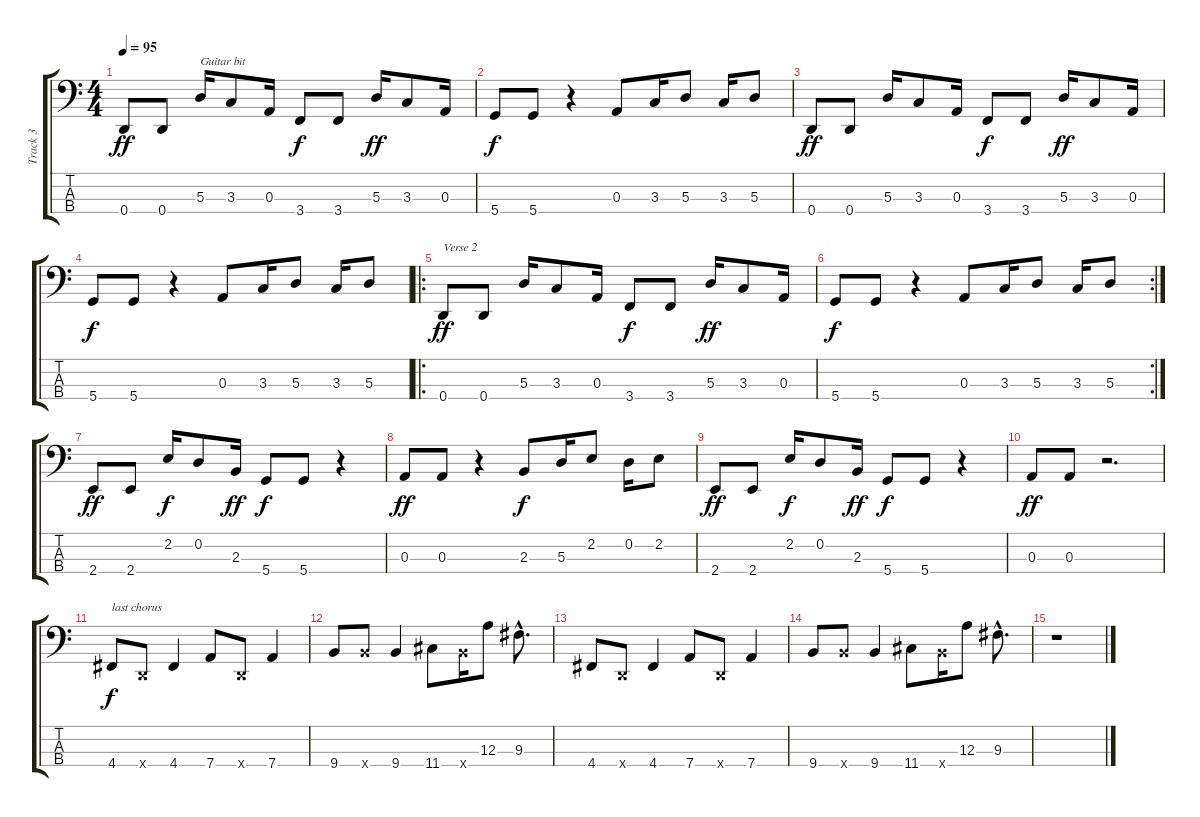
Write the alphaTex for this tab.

\track ("Track 3" "Track 3") {instrument electricbassfinger}
\staff {score tabs}
\tuning (G2 D2 A1 D1) {hide}
\ts (4 4)
\tempo 95
\clef f4
\ks c
0.4.8{dy ff} 0.4.8 5.3.16{txt "Guitar bit"} 3.3.8 0.3.16 3.4.8{dy f} 3.4.8 5.3.16{dy ff} 3.3.8 0.3.16 |
5.4.8{dy f} 5.4.8 r.4 0.3.8 3.3.16 5.3.8 3.3.16 5.3.8 |
0.4.8{dy ff} 0.4.8 5.3.16 3.3.8 0.3.16 3.4.8{dy f} 3.4.8 5.3.16{dy ff} 3.3.8 0.3.16 |
5.4.8{dy f} 5.4.8 r.4 0.3.8 3.3.16 5.3.8 3.3.16 5.3.8 |
\ro
0.4.8{txt "Verse 2" dy ff} 0.4.8 5.3.16 3.3.8 0.3.16 3.4.8{dy f} 3.4.8 5.3.16{dy ff} 3.3.8 0.3.16 |
\rc 2
5.4.8{dy f} 5.4.8 r.4 0.3.8 3.3.16 5.3.8 3.3.16 5.3.8 |
2.4.8{dy ff} 2.4.8 2.2.16{dy f} 0.2.8 2.3.16{dy ff} 5.4.8{dy f} 5.4.8 r.4 |
0.3.8{dy ff} 0.3.8 r.4 2.3.8{dy f} 5.3.16 2.2.8 0.2.16 2.2.8 |
2.4.8{dy ff} 2.4.8 2.2.16{dy f} 0.2.8 2.3.16{dy ff} 5.4.8{dy f} 5.4.8 r.4 |
0.3.8{dy ff} 0.3.8 r.2{d} |
4.4.8{txt "last chorus" dy f} 0.4{x}.8 4.4.4 7.4.8 0.4{x}.8 7.4.4 |
9.4.8 9.4{x}.8 9.4.4 11.4.8 9.4{x}.16 12.3.8 9.3{hac}.8{d} |
4.4.8 0.4{x}.8 4.4.4 7.4.8 0.4{x}.8 7.4.4 |
9.4.8 9.4{x}.8 9.4.4 11.4.8 9.4{x}.16 12.3.8 9.3{hac}.8{d} |
r.1
